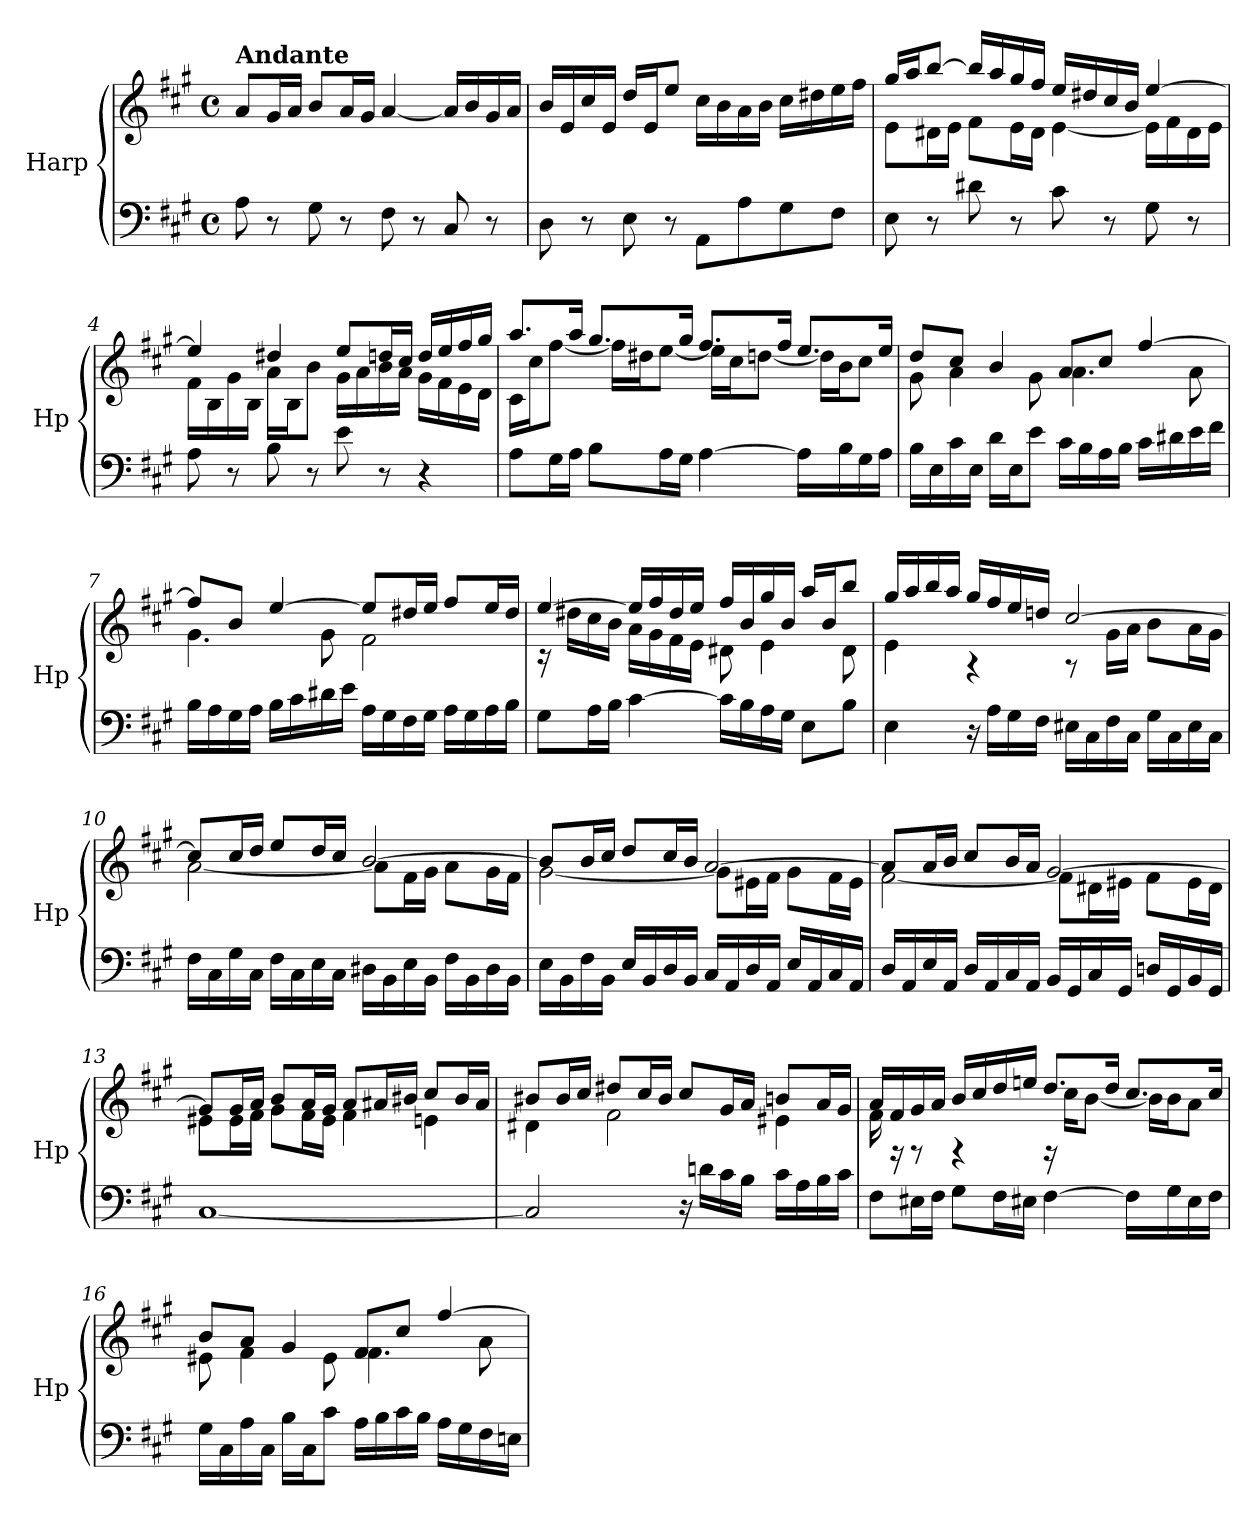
**kern	**kern
*part1	*part1
*staff2	*staff1
*I"Harp	*
*I'Hp	*
*clefF4	*clefG2
*k[f#c#g#]	*k[f#c#g#]
*M4/4	*M4/4
*met(c)	*met(c)
=1	=1
!	!LO:TX:a:B:t=Andante
8A\	8a/L
8r	16g#/L
.	16a/JJ
8G#\	8b/L
8r	16a/L
.	16g#/JJ
8F#\	[4a/
8r	.
8C#/	16a/LL]
.	16b/
8r	16g#/
.	16a/JJ
=2	=2
8D\	16b/LL
.	16e/
8r	16cc#/
.	16e/JJ
8E\	16dd/LL
.	16e/J
8r	8ee/J
8AA\L	16cc#\LL
.	16b\
8A\	16a\
.	16b\JJ
8G#\	16cc#\LL
.	16dd#X\
8F#\J	16ee\
.	16ff#\JJ
=3	=3
*	*^
8E\	16gg#/LL	8e\L
.	16aa/J	.
8r	[8bb/J	16d#X\L
.	.	16e\JJ
8d#X\	16bb/LL]	8f#\L
.	16aa/	.
8r	16gg#/	16e\L
.	16ff#/JJ	16d#\JJ
8c#\	16ee/LL	[4e\
.	16dd#X/	.
8r	16cc#/	.
.	16b/JJ	.
8G#\	[4ee/	16e\LL]
.	.	16f#\
8r	.	16d#\
.	.	16e\JJ
!!LO:LB:g=z	!!
=4	=4	=4
8A\	4ee/]	16f#\LL
.	.	16B\
8r	.	16g#\
.	.	16B\JJ
8B\	4dd#X/	16a\LL
.	.	16B\J
8r	.	8b\J
8e\	8ee/L	16g#\LL
.	.	16a\
8r	16ddn/L	16b\
.	16cc#/JJ	16a\JJ
4r	16dd/LL	16g#\LL
.	16ee/	16f#\
.	16ff#/	16e\
.	16gg#/JJ	16d\JJ
=5	=5	=5
8A\L	8.aa/L	16c#\LL
.	.	16cc#\J
16G#\L	.	[8ff#\J
16A\JJ	16aa/Jk	.
8B\L	8.gg#/L	16ff#\LL]
.	.	16dd#X\J
16A\L	.	[8ee\J
16G#\JJ	16gg#/Jk	.
[4A\	8.ff#/L	16ee\LL]
.	.	16cc#\J
.	.	[8ddn\J
.	16ff#/Jk	.
16A\LL]	8.ee/L	16dd\LL]
16B\	.	16b\J
16G#\	.	8cc#\J
16A\JJ	16ee/Jk	.
!!LO:LB:g=z	!!
=6	=6	=6
16B\LL	8dd/L	8g#\
16E\	.	.
16c#\	8cc#/J	4a\
16E\JJ	.	.
16d\LL	4b/	.
16E\J	.	.
8e\J	.	8g#\
16c#\LL	8a/L	4.a\
16B\	.	.
16A\	8cc#/J	.
16B\JJ	.	.
16c#\LL	[4ff#/	.
16d#X\	.	.
16e\	.	8a\
16f#\JJ	.	.
=7	=7	=7
16B\LL	8ff#/L]	4.g#\
16A\	.	.
16G#\	8b/J	.
16A\JJ	.	.
16B\LL	[4ee/	.
16c#\	.	.
16d#X\	.	8g#\
16e\JJ	.	.
16A\LL	8ee/L]	2f#\
16G#\	.	.
16F#\	16dd#X/L	.
16G#\JJ	16ee/JJ	.
16A\LL	8ff#/L	.
16G#\	.	.
16A\	16ee/L	.
16B\JJ	16dd#/JJ	.
!!LO:LB:g=z	!!
=8	=8	=8
8G#\L	[4ee/	16rc
.	.	16dd#X\LL
16A\L	.	16cc#\
16B\JJ	.	16b\JJ
[4c#\	16ee/LL]	16a\LL
.	16ff#/	16g#\
.	16dd#/	16f#\
.	16ee/JJ	16e\JJ
16c#\LL]	16ff#/LL	8d#X\
16B\	16b/	.
16A\	16gg#/	4e\
16G#\JJ	16b/JJ	.
8E\L	16aa/LL	.
.	16b/J	.
8B\J	8bb/J	8d#\
=9	=9	=9
4E\	16gg#/LL	4e\
.	16aa/	.
.	16bb/	.
.	16aa/JJ	.
16r	16gg#/LL	4rA
16A\LL	16ff#/	.
16G#\	16ee/	.
16F#\JJ	16ddn/JJ	.
16E#X\LL	[2cc#/	8rA
16C#\	.	.
16F#\	.	16g#\LL
16C#\JJ	.	16a\JJ
16G#\LL	.	8b\L
16C#\	.	.
16E#\	.	16a\L
16C#\JJ	.	16g#\JJ
!!LO:LB:g=z	!!
=10	=10	=10
16F#\LL	8cc#/L]	[2a\
16C#\	.	.
16G#\	16cc#/L	.
16C#\JJ	16dd/JJ	.
16F#\LL	8ee/L	.
16C#\	.	.
16E\	16dd/L	.
16C#\JJ	16cc#/JJ	.
16D#X\LL	[2b/	8a\L]
16BB\	.	.
16E\	.	16f#\L
16BB\JJ	.	16g#\JJ
16F#\LL	.	8a\L
16BB\	.	.
16D#\	.	16g#\L
16BB\JJ	.	16f#\JJ
=11	=11	=11
16E\LL	8b/L]	[2g#\
16BB\	.	.
16F#\	16b/L	.
16BB\JJ	16cc#/JJ	.
16E/LL	8dd/L	.
16BB/	.	.
16D/	16cc#/L	.
16BB/JJ	16b/JJ	.
16C#/LL	[2a/	8g#\L]
16AA/	.	.
16D/	.	16e#X\L
16AA/JJ	.	16f#\JJ
16E/LL	.	8g#\L
16AA/	.	.
16C#/	.	16f#\L
16AA/JJ	.	16e#\JJ
=12	=12	=12
16D/LL	8a/L]	[2f#\
16AA/	.	.
16E/	16a/L	.
16AA/JJ	16b/JJ	.
16D/LL	8cc#/L	.
16AA/	.	.
16C#/	16b/L	.
16AA/JJ	16a/JJ	.
16BB/LL	[2g#/	8f#\L]
16GG#/	.	.
16C#/	.	16d#X\L
16GG#/JJ	.	16e#X\JJ
16Dn/LL	.	8f#\L
16GG#/	.	.
16BB/	.	16e#\L
16GG#/JJ	.	16d#\JJ
!!LO:LB:g=z	!!
=13	=13	=13
[1C#	8g#/L]	8e#X\L
.	16g#/L	16e#\L
.	16a/JJ	16f#\JJ
.	8b/L	8g#\L
.	16a/L	16f#\L
.	16g#/JJ	16e#\JJ
.	8a/L	4f#\
.	16a#X/L	.
.	16b#X/JJ	.
.	8cc#/L	4en\
.	16b#/L	.
.	16a#/JJ	.
=14	=14	=14
2C#/]	8b#X/L	4d#X\
.	16b#/L	.
.	16cc#/JJ	.
.	8dd#X/L	2f#\
.	16cc#/L	.
.	16b#/JJ	.
16r	8cc#/L	.
16dn\LL	.	.
16c#\	16g#/L	.
16B\JJ	16a/JJ	.
16c#\LL	8bn/L	4e#X\
16A\	.	.
16B\	16a/L	.
16c#\JJ	16g#/JJ	.
=15	=15	=15
8F#\L	16a/LL	16f#\
.	16f#/	16rF
16E#X\L	16g#/	8rF
16F#\JJ	16a/JJ	.
8G#\L	16b/LL	4rF
.	16cc#/	.
16F#\L	16dd/	.
16E#X\JJ	16een/JJ	.
[4F#\	8.dd/L	16rF
.	.	16cc#\KL
.	.	[8b\J
.	16dd/Jk	.
16F#\LL]	8.cc#/L	16b\LL]
16G#\	.	16b\J
16E#\	.	8a\J
16F#\JJ	16cc#/Jk	.
!!LO:PB:g=z	!!
=16	=16	=16
16G#\LL	8b/L	8e#X\
16C#\	.	.
16A\	8a/J	4f#\
16C#\JJ	.	.
16B\LL	4g#/	.
16C#\J	.	.
8c#\J	.	8e#\
16A\LL	8f#/L	4.f#\
16B\	.	.
16c#\	8cc#/J	.
16B\JJ	.	.
16A\LL	[4ff#/	.
16G#\	.	.
16F#\	.	8a\
16En\JJ	.	.
*	*v	*v
=	=
*-	*-
